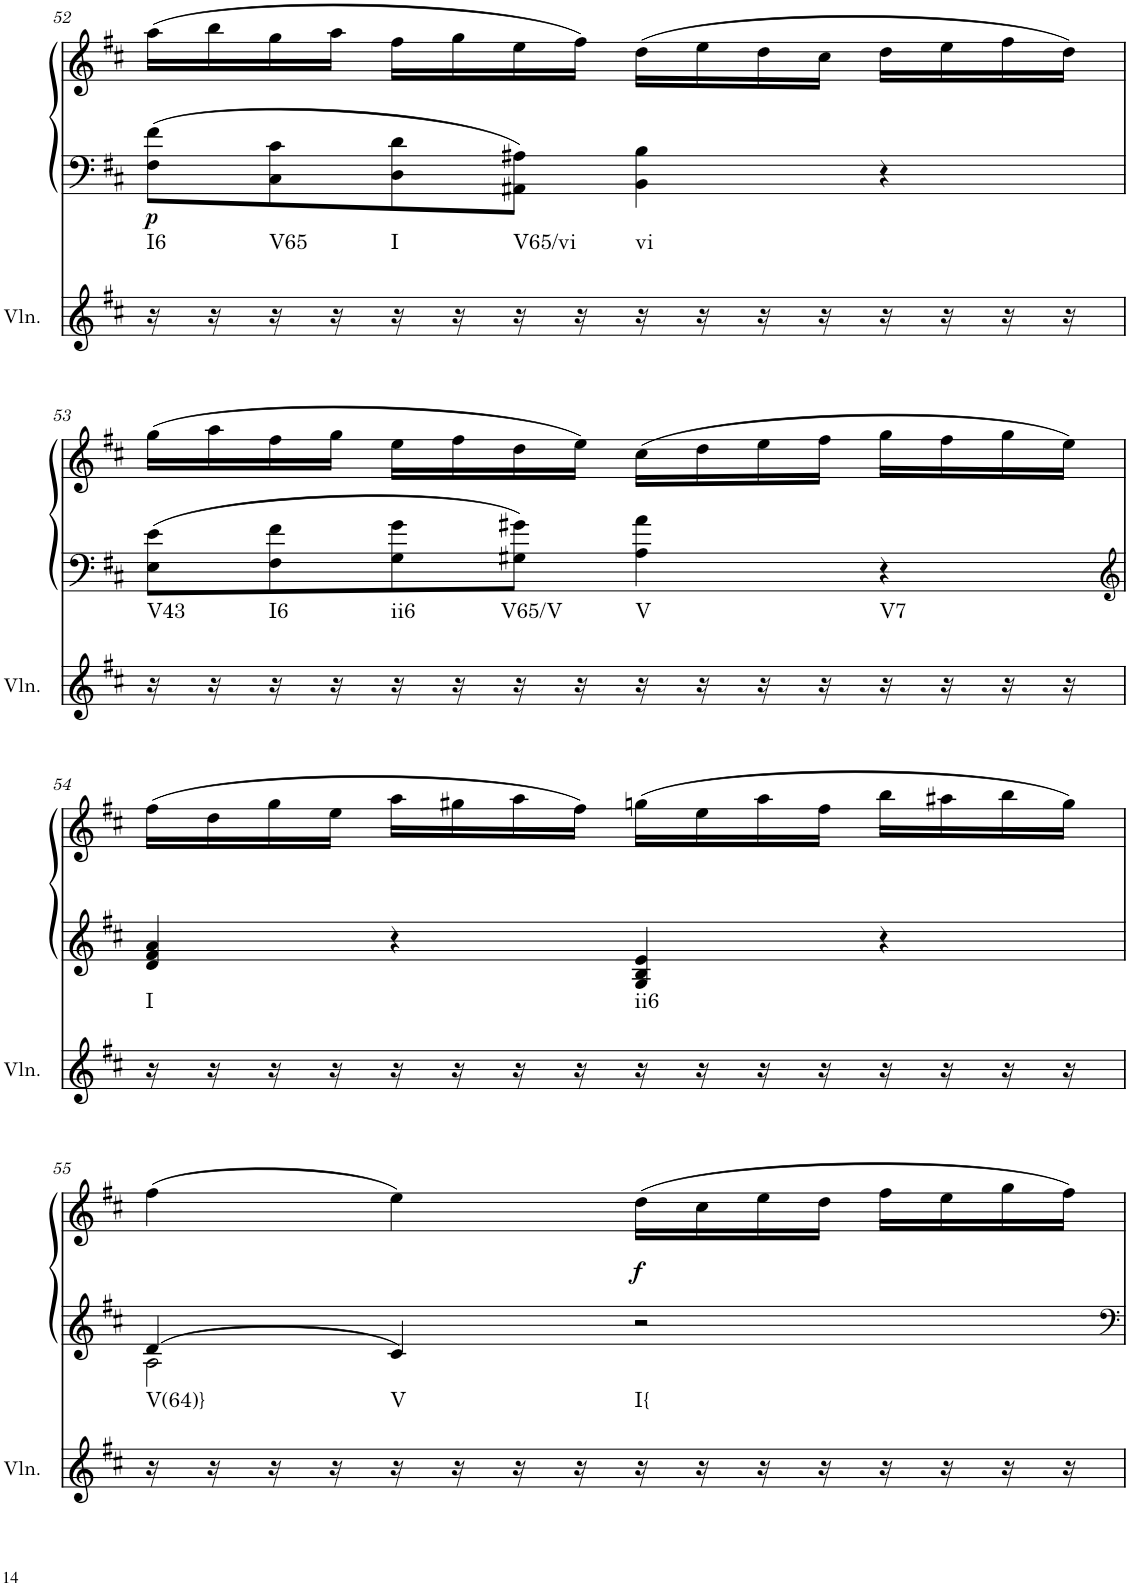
**kern	**harte	**kern	**kern	**dynam
*part2	*part2	*part1	*part1	*part1
*staff3	*	*staff2	*staff1	*staff1/2
*I"Violin	*	*I"unbenannt2	*	*
*I'Vln.	*	*	*	*
!!LO:PB:g=z
*clefG2	*	*clefF4	*clefG2	*
*k[f#c#]	*	*k[f#c#]	*k[f#c#]	*
*M2/2	*	*M2/2	*M2/2	*
*met(c|)	*	*met(c|)	*met(c|)	*
=52	=52	=52	=52	=52
!	!LO:H:kt=I6	!	!	!LO:DY:b=2
16r	N	8F#\ 8f#\L	(16aa\LL	p
16r	.	.	16bb\	.
!	!LO:H:kt=V65	!	!	!
16r	N	8C#\ 8c#\	16gg\	.
16r	.	.	16aa\JJ	.
!	!LO:H:kt=I	!	!	!
16r	N	8D\ 8d\	16ff#\LL	.
16r	.	.	16gg\	.
!	!LO:H:kt=V65/vi	!	!	!
16r	N	8AA#X\ 8A#X\J	16ee\	.
16r	.	.	16ff#\JJ)	.
!	!LO:H:kt=vi	!	!	!
16r	N	4BB\ 4B\	(16dd\LL	.
16r	.	.	16ee\	.
16r	.	.	16dd\	.
16r	.	.	16cc#\JJ	.
16r	.	4r	16dd\LL	.
16r	.	.	16ee\	.
16r	.	.	16ff#\	.
16r	.	.	16dd\JJ)	.
!!LO:LB:g=z
=53	=53	=53	=53	=53
!	!LO:H:kt=V43	!	!	!
16r	N	8E\ 8e\L	(16gg\LL	.
16r	.	.	16aa\	.
!	!LO:H:kt=I6	!	!	!
16r	N	8F#\ 8f#\	16ff#\	.
16r	.	.	16gg\JJ	.
!	!LO:H:kt=ii6	!	!	!
16r	N	8G\ 8g\	16ee\LL	.
16r	.	.	16ff#\	.
!	!LO:H:kt=V65/V	!	!	!
16r	N	8G#X\ 8g#X\J	16dd\	.
16r	.	.	16ee\JJ)	.
!	!LO:H:kt=V	!	!	!
16r	N	4A\ 4a\	(16cc#\LL	.
16r	.	.	16dd\	.
16r	.	.	16ee\	.
16r	.	.	16ff#\JJ	.
!	!LO:H:kt=V7	!	!	!
16r	N	4r	16gg\LL	.
16r	.	.	16ff#\	.
16r	.	.	16gg\	.
16r	.	.	16ee\JJ)	.
!!LO:LB:g=z
=54	=54	=54	=54	=54
*	*	*clefG2	*	*
!	!LO:H:kt=I	!	!	!
16r	N	4d/ 4f#/ 4a/	(16ff#\LL	.
16r	.	.	16dd\	.
16r	.	.	16gg\	.
16r	.	.	16ee\JJ	.
16r	.	4r	16aa\LL	.
16r	.	.	16gg#X\	.
16r	.	.	16aa\	.
16r	.	.	16ff#\JJ)	.
!	!LO:H:kt=ii6	!	!	!
16r	N	4G/ 4B/ 4e/	(16ggn\LL	.
16r	.	.	16ee\	.
16r	.	.	16aa\	.
16r	.	.	16ff#\JJ	.
16r	.	4r	16bb\LL	.
16r	.	.	16aa#X\	.
16r	.	.	16bb\	.
16r	.	.	16gg\JJ)	.
!!LO:LB:g=z
=55	=55	=55	=55	=55
*	*	*^	*	*
!	!LO:H:kt=V(64)}	!	!	!	!
16r	N	4d/	2A\	(4ff#\	.
16r	.	.	.	.	.
16r	.	.	.	.	.
16r	.	.	.	.	.
!	!LO:H:kt=V	!	!	!	!
16r	N	4c#/	.	4ee\)	.
16r	.	.	.	.	.
16r	.	.	.	.	.
16r	.	.	.	.	.
!	!LO:H:kt=I{	!	!	!	!LO:DY:b
16r	N	2r	2ryy	(16dd\LL	f
16r	.	.	.	16cc#\	.
16r	.	.	.	16ee\	.
16r	.	.	.	16dd\JJ	.
16r	.	.	.	16ff#\LL	.
16r	.	.	.	16ee\	.
16r	.	.	.	16gg\	.
16r	.	.	.	16ff#\JJ)	.
*	*	*v	*v	*	*
=	=	=	=	=
*-	*-	*-	*-	*-
